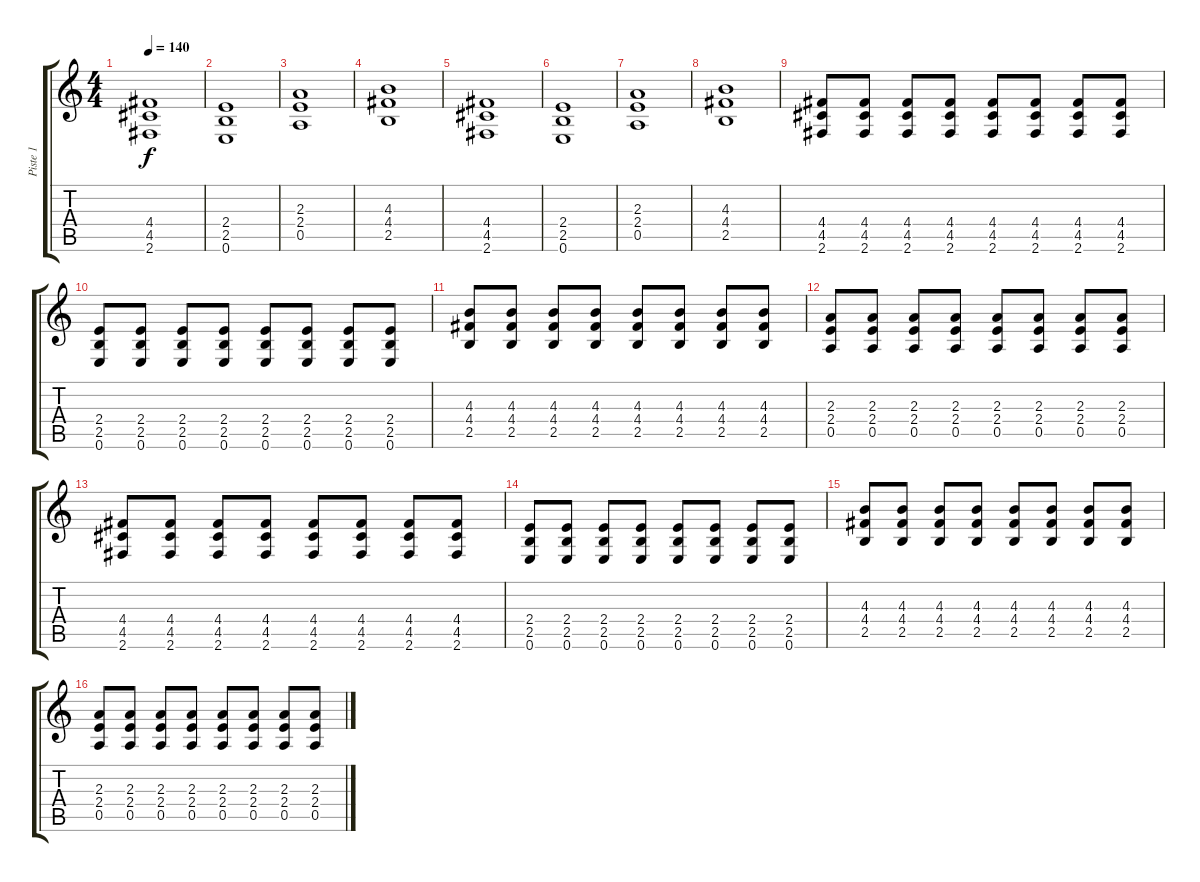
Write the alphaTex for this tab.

\track ("Piste 1" "Piste 1") {instrument distortionguitar}
\staff {score tabs}
\tuning (E4 B3 G3 D3 A2 E2) {hide}
\ts (4 4)
\tempo 140
\clef g2
\ks c
(4.4 4.5 2.6).1{dy f} |
(2.4 2.5 0.6).1 |
(2.3 2.4 0.5).1 |
(4.3 4.4 2.5).1 |
(4.4 4.5 2.6).1 |
(2.4 2.5 0.6).1 |
(2.3 2.4 0.5).1 |
(4.3 4.4 2.5).1 |
(4.4 4.5 2.6).8 (4.4 4.5 2.6).8 (4.4 4.5 2.6).8 (4.4 4.5 2.6).8 (4.4 4.5 2.6).8 (4.4 4.5 2.6).8 (4.4 4.5 2.6).8 (4.4 4.5 2.6).8 |
(2.4 2.5 0.6).8 (2.4 2.5 0.6).8 (2.4 2.5 0.6).8 (2.4 2.5 0.6).8 (2.4 2.5 0.6).8 (2.4 2.5 0.6).8 (2.4 2.5 0.6).8 (2.4 2.5 0.6).8 |
(4.3 4.4 2.5).8 (4.3 4.4 2.5).8 (4.3 4.4 2.5).8 (4.3 4.4 2.5).8 (4.3 4.4 2.5).8 (4.3 4.4 2.5).8 (4.3 4.4 2.5).8 (4.3 4.4 2.5).8 |
(2.3 2.4 0.5).8 (2.3 2.4 0.5).8 (2.3 2.4 0.5).8 (2.3 2.4 0.5).8 (2.3 2.4 0.5).8 (2.3 2.4 0.5).8 (2.3 2.4 0.5).8 (2.3 2.4 0.5).8 |
(4.4 4.5 2.6).8 (4.4 4.5 2.6).8 (4.4 4.5 2.6).8 (4.4 4.5 2.6).8 (4.4 4.5 2.6).8 (4.4 4.5 2.6).8 (4.4 4.5 2.6).8 (4.4 4.5 2.6).8 |
(2.4 2.5 0.6).8 (2.4 2.5 0.6).8 (2.4 2.5 0.6).8 (2.4 2.5 0.6).8 (2.4 2.5 0.6).8 (2.4 2.5 0.6).8 (2.4 2.5 0.6).8 (2.4 2.5 0.6).8 |
(4.3 4.4 2.5).8 (4.3 4.4 2.5).8 (4.3 4.4 2.5).8 (4.3 4.4 2.5).8 (4.3 4.4 2.5).8 (4.3 4.4 2.5).8 (4.3 4.4 2.5).8 (4.3 4.4 2.5).8 |
(2.3 2.4 0.5).8 (2.3 2.4 0.5).8 (2.3 2.4 0.5).8 (2.3 2.4 0.5).8 (2.3 2.4 0.5).8 (2.3 2.4 0.5).8 (2.3 2.4 0.5).8 (2.3 2.4 0.5).8
